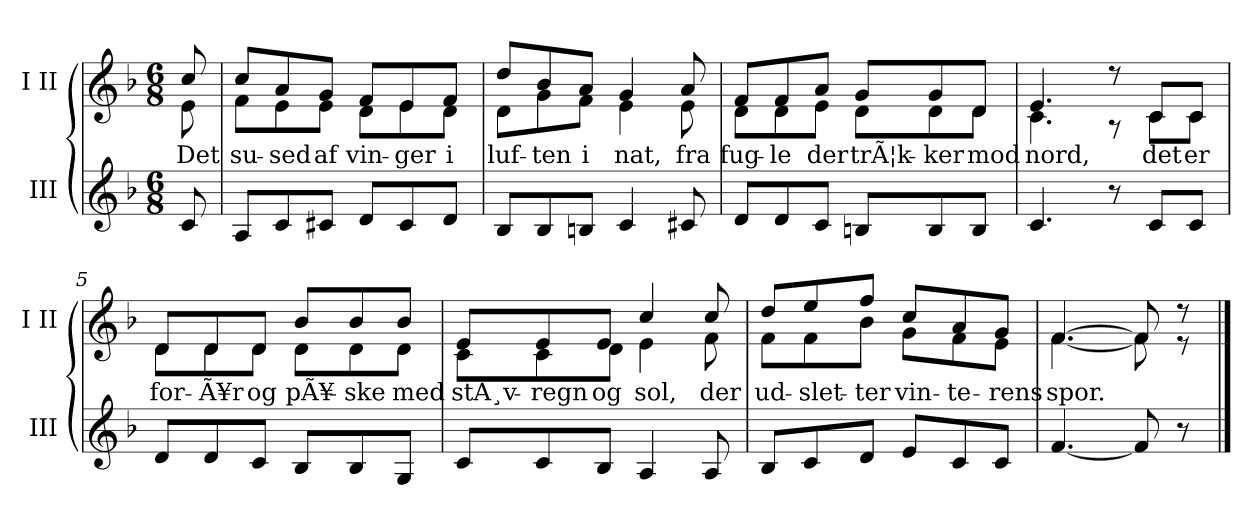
**kern	**kern	**text
*part2	*part1	*part1
*staff2	*staff1	*staff1
*I"III	*I"I II	*
*I'III	*I'I II	*
*clefG2	*clefG2	*
*k[b-]	*k[b-]	*
*M6/8	*M6/8	*
*MM75	*MM75	*
=	=	=
!	!	!LO:LY:b
*	*^	*
8c/	8cc/	8e\	Det
=1	=1	=1	=1
!	!	!	!LO:LY:b
8A/L	8cc/L	8f\L	su-
!	!	!	!LO:LY:b
8c/	8a/	8e\	-sed
!	!	!	!LO:LY:b
8c#X/J	8g/J	8e\J	af
!	!	!	!LO:LY:b
8d/L	8f/L	8d\L	vin-
!	!	!	!LO:LY:b
8c#/	8e/	8e\	-ger
!	!	!	!LO:LY:b
8d/J	8f/J	8d\J	i
=2	=2	=2	=2
!	!	!	!LO:LY:b
8B-/L	8dd/L	8d\L	luf-
!	!	!	!LO:LY:b
8B-/	8b-/	8g\	-ten
!	!	!	!LO:LY:b
8Bn/J	8a/J	8f\J	i
!	!	!	!LO:LY:b
4c/	4g/	4e\	nat,
!	!	!	!LO:LY:b
8c#X/	8a/	8e\	fra
=3	=3	=3	=3
!	!	!	!LO:LY:b
8d/L	8f/L	8d\L	fug-
!	!	!	!LO:LY:b
8d/	8f/	8d\	-le
!	!	!	!LO:LY:b
8c/J	8a/J	8e\J	der
!	!	!	!LO:LY:b
8Bn/L	8g/L	8d\L	trÃ¦k-
!	!	!	!LO:LY:b
8B/	8g/	8d\	-ker
!	!	!	!LO:LY:b
8B/J	8d/J	8d\J	mod
=4	=4	=4	=4
!	!	!	!LO:LY:b
4.c/	4.e/	4.c\	nord,
8r	8r	8r	.
!	!	!	!LO:LY:b
8c/L	8c/L	8c\L	det
!	!	!	!LO:LY:b
8c/J	8c/J	8c\J	er
!!LO:LB:g=z	!!
=5	=5	=5	=5
!	!	!	!LO:LY:b
8d/L	8d/L	8d\L	for-
!	!	!	!LO:LY:b
8d/	8d/	8d\	-Ã¥r
!	!	!	!LO:LY:b
8c/J	8d/J	8d\J	og
!	!	!	!LO:LY:b
8B-/L	8b-/L	8d\L	pÃ¥-
!	!	!	!LO:LY:b
8B-/	8b-/	8d\	-ske
!	!	!	!LO:LY:b
8G/J	8b-/J	8d\J	med
=6	=6	=6	=6
!	!	!	!LO:LY:b
8c/L	8e/L	8c\L	stÃ¸v-
!	!	!	!LO:LY:b
8c/	8e/	8c\	-regn
!	!	!	!LO:LY:b
8B-/J	8e/J	8d\J	og
!	!	!	!LO:LY:b
4A/	4cc/	4e\	sol,
!	!	!	!LO:LY:b
8A/	8cc/	8f\	der
=7	=7	=7	=7
!	!	!	!LO:LY:b
8B-/L	8dd/L	8f\L	ud-
!	!	!	!LO:LY:b
8c/	8ee/	8f\	-slet-
!	!	!	!LO:LY:b
8d/J	8ff/J	8b-\J	-ter
!	!	!	!LO:LY:b
8e/L	8cc/L	8g\L	vin-
!	!	!	!LO:LY:b
8c/	8a/	8f\	-te-
!	!	!	!LO:LY:b
8c/J	8g/J	8e\J	-rens
=8	=8	=8	=8
!	!	!	!LO:LY:b
[4.f/	[4.f/	[4.f\	spor.
8f/]	8f/]	8f\]	.
8r	8r	8r	.
*	*v	*v	*
==	==	==
*-	*-	*-
